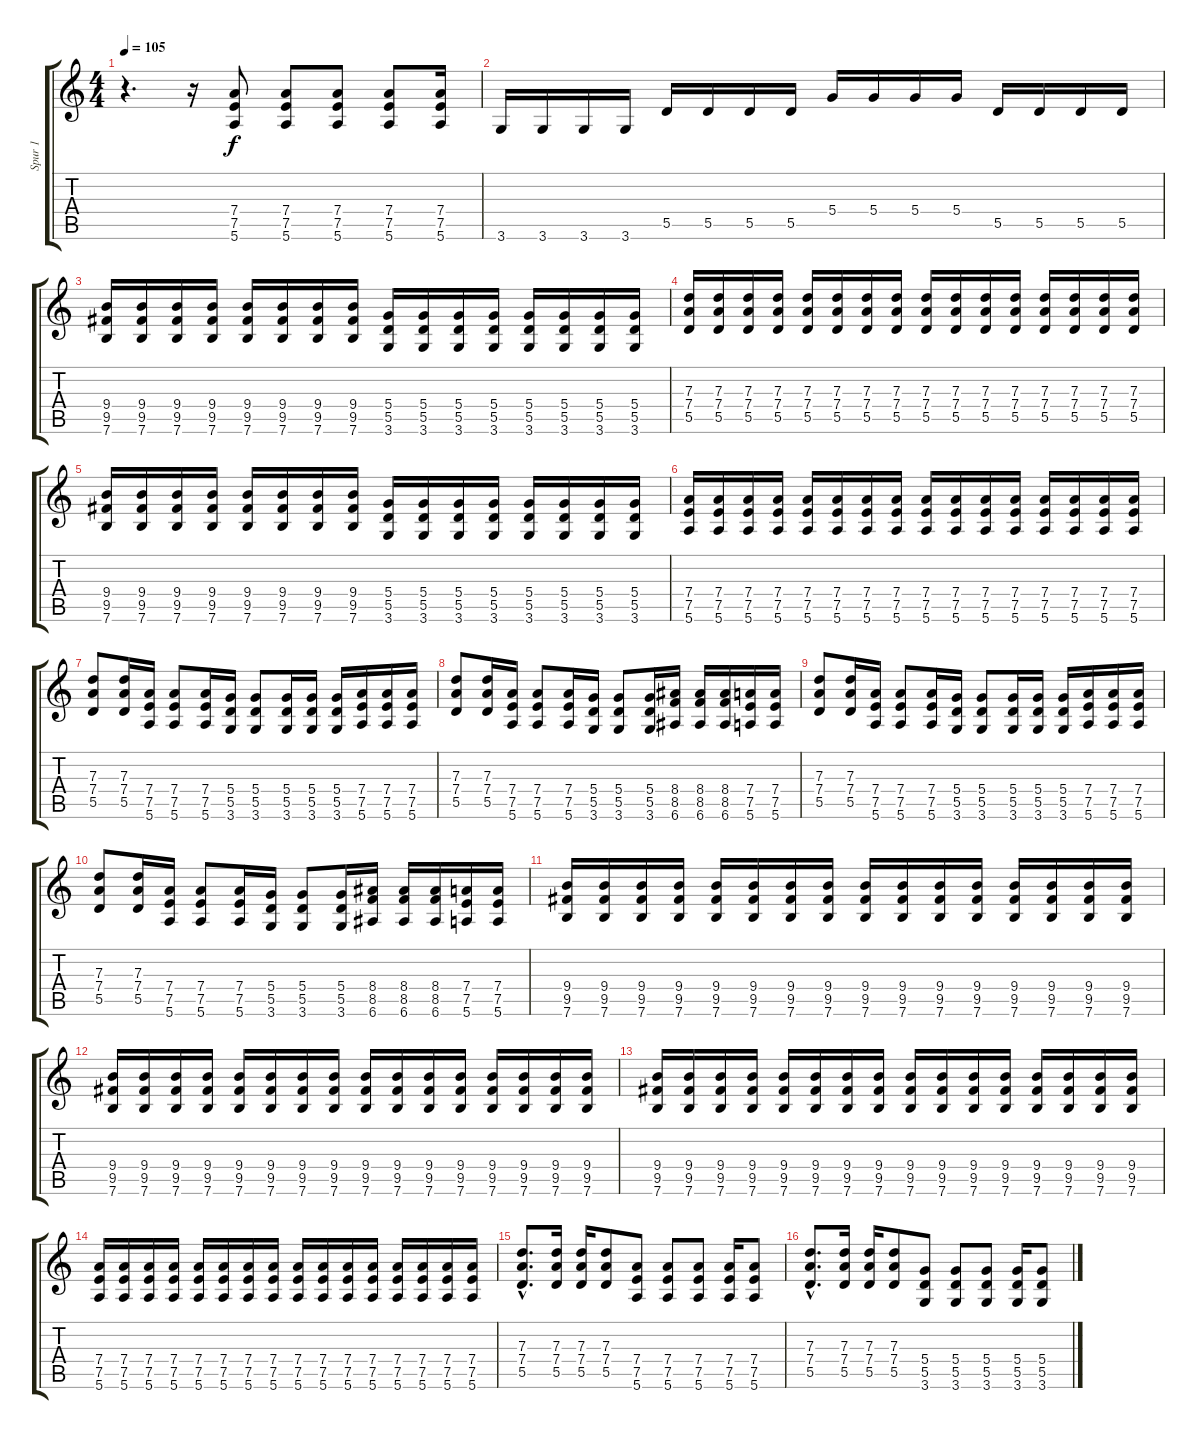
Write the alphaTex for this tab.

\track ("Spur 1" "Spur 1") {instrument distortionguitar}
\staff {score tabs}
\tuning (E4 B3 G3 D3 A2 E2) {hide}
\ts (4 4)
\tempo 105
\clef g2
\ks c
r.4{d dy f} r.16 (7.4 7.5 5.6).8 (7.4 7.5 5.6).8 (7.4 7.5 5.6).8 (7.4 7.5 5.6).8 (7.4 7.5 5.6).16 |
3.6.16 3.6.16 3.6.16 3.6.16 5.5.16 5.5.16 5.5.16 5.5.16 5.4.16 5.4.16 5.4.16 5.4.16 5.5.16 5.5.16 5.5.16 5.5.16 |
(9.4 9.5 7.6).16 (9.4 9.5 7.6).16 (9.4 9.5 7.6).16 (9.4 9.5 7.6).16 (9.4 9.5 7.6).16 (9.4 9.5 7.6).16 (9.4 9.5 7.6).16 (9.4 9.5 7.6).16 (5.4 5.5 3.6).16 (5.4 5.5 3.6).16 (5.4 5.5 3.6).16 (5.4 5.5 3.6).16 (5.4 5.5 3.6).16 (5.4 5.5 3.6).16 (5.4 5.5 3.6).16 (5.4 5.5 3.6).16 |
(7.3 7.4 5.5).16 (7.3 7.4 5.5).16 (7.3 7.4 5.5).16 (7.3 7.4 5.5).16 (7.3 7.4 5.5).16 (7.3 7.4 5.5).16 (7.3 7.4 5.5).16 (7.3 7.4 5.5).16 (7.3 7.4 5.5).16 (7.3 7.4 5.5).16 (7.3 7.4 5.5).16 (7.3 7.4 5.5).16 (7.3 7.4 5.5).16 (7.3 7.4 5.5).16 (7.3 7.4 5.5).16 (7.3 7.4 5.5).16 |
(9.4 9.5 7.6).16 (9.4 9.5 7.6).16 (9.4 9.5 7.6).16 (9.4 9.5 7.6).16 (9.4 9.5 7.6).16 (9.4 9.5 7.6).16 (9.4 9.5 7.6).16 (9.4 9.5 7.6).16 (5.4 5.5 3.6).16 (5.4 5.5 3.6).16 (5.4 5.5 3.6).16 (5.4 5.5 3.6).16 (5.4 5.5 3.6).16 (5.4 5.5 3.6).16 (5.4 5.5 3.6).16 (5.4 5.5 3.6).16 |
(7.4 7.5 5.6).16{volume 8} (7.4 7.5 5.6).16 (7.4 7.5 5.6).16 (7.4 7.5 5.6).16 (7.4 7.5 5.6).16 (7.4 7.5 5.6).16 (7.4 7.5 5.6).16 (7.4 7.5 5.6).16 (7.4 7.5 5.6).16 (7.4 7.5 5.6).16 (7.4 7.5 5.6).16 (7.4 7.5 5.6).16 (7.4 7.5 5.6).16 (7.4 7.5 5.6).16 (7.4 7.5 5.6).16 (7.4 7.5 5.6).16 |
(7.3 7.4 5.5).8{volume 13} (7.3 7.4 5.5).16 (7.4 7.5 5.6).16 (7.4 7.5 5.6).8 (7.4 7.5 5.6).16 (5.4 5.5 3.6).16 (5.4 5.5 3.6).8 (5.4 5.5 3.6).16 (5.4 5.5 3.6).16 (5.4 5.5 3.6).16 (7.4 7.5 5.6).16 (7.4 7.5 5.6).16 (7.4 7.5 5.6).16 |
(7.3 7.4 5.5).8 (7.3 7.4 5.5).16 (7.4 7.5 5.6).16 (7.4 7.5 5.6).8 (7.4 7.5 5.6).16 (5.4 5.5 3.6).16 (5.4 5.5 3.6).8 (5.4 5.5 3.6).16 (8.4 8.5 6.6).16 (8.4 8.5 6.6).16 (8.4 8.5 6.6).16 (7.4 7.5 5.6).16 (7.4 7.5 5.6).16 |
(7.3 7.4 5.5).8 (7.3 7.4 5.5).16 (7.4 7.5 5.6).16 (7.4 7.5 5.6).8 (7.4 7.5 5.6).16 (5.4 5.5 3.6).16 (5.4 5.5 3.6).8 (5.4 5.5 3.6).16 (5.4 5.5 3.6).16 (5.4 5.5 3.6).16 (7.4 7.5 5.6).16 (7.4 7.5 5.6).16 (7.4 7.5 5.6).16 |
(7.3 7.4 5.5).8 (7.3 7.4 5.5).16 (7.4 7.5 5.6).16 (7.4 7.5 5.6).8 (7.4 7.5 5.6).16 (5.4 5.5 3.6).16 (5.4 5.5 3.6).8 (5.4 5.5 3.6).16 (8.4 8.5 6.6).16 (8.4 8.5 6.6).16 (8.4 8.5 6.6).16 (7.4 7.5 5.6).16 (7.4 7.5 5.6).16 |
(9.4 9.5 7.6).16{volume 5} (9.4 9.5 7.6).16 (9.4 9.5 7.6).16 (9.4 9.5 7.6).16 (9.4 9.5 7.6).16 (9.4 9.5 7.6).16 (9.4 9.5 7.6).16 (9.4 9.5 7.6).16 (9.4 9.5 7.6).16 (9.4 9.5 7.6).16 (9.4 9.5 7.6).16 (9.4 9.5 7.6).16 (9.4 9.5 7.6).16 (9.4 9.5 7.6).16 (9.4 9.5 7.6).16 (9.4 9.5 7.6).16 |
(9.4 9.5 7.6).16{volume 5} (9.4 9.5 7.6).16 (9.4 9.5 7.6).16 (9.4 9.5 7.6).16 (9.4 9.5 7.6).16 (9.4 9.5 7.6).16 (9.4 9.5 7.6).16 (9.4 9.5 7.6).16 (9.4 9.5 7.6).16 (9.4 9.5 7.6).16 (9.4 9.5 7.6).16 (9.4 9.5 7.6).16 (9.4 9.5 7.6).16 (9.4 9.5 7.6).16 (9.4 9.5 7.6).16 (9.4 9.5 7.6).16 |
(9.4 9.5 7.6).16{volume 5} (9.4 9.5 7.6).16 (9.4 9.5 7.6).16 (9.4 9.5 7.6).16 (9.4 9.5 7.6).16 (9.4 9.5 7.6).16 (9.4 9.5 7.6).16 (9.4 9.5 7.6).16 (9.4 9.5 7.6).16 (9.4 9.5 7.6).16 (9.4 9.5 7.6).16 (9.4 9.5 7.6).16 (9.4 9.5 7.6).16 (9.4 9.5 7.6).16 (9.4 9.5 7.6).16 (9.4 9.5 7.6).16 |
(7.4 7.5 5.6).16 (7.4 7.5 5.6).16 (7.4 7.5 5.6).16 (7.4 7.5 5.6).16 (7.4 7.5 5.6).16 (7.4 7.5 5.6).16 (7.4 7.5 5.6).16 (7.4 7.5 5.6).16 (7.4 7.5 5.6).16 (7.4 7.5 5.6).16 (7.4 7.5 5.6).16 (7.4 7.5 5.6).16 (7.4 7.5 5.6).16 (7.4 7.5 5.6).16 (7.4 7.5 5.6).16 (7.4 7.5 5.6).16 |
(7.3{hac} 7.4{hac} 5.5{hac}).8{d volume 13 instrument distortionguitar} (7.3 7.4 5.5).16 (7.3 7.4 5.5).16 (7.3 7.4 5.5).8 (7.4 7.5 5.6).8 (7.4 7.5 5.6).8 (7.4 7.5 5.6).8 (7.4 7.5 5.6).16 (7.4 7.5 5.6).8 |
(7.3{hac} 7.4{hac} 5.5{hac}).8{d} (7.3 7.4 5.5).16 (7.3 7.4 5.5).16 (7.3 7.4 5.5).8 (5.4 5.5 3.6).8 (5.4 5.5 3.6).8 (5.4 5.5 3.6).8 (5.4 5.5 3.6).16 (5.4 5.5 3.6).8
